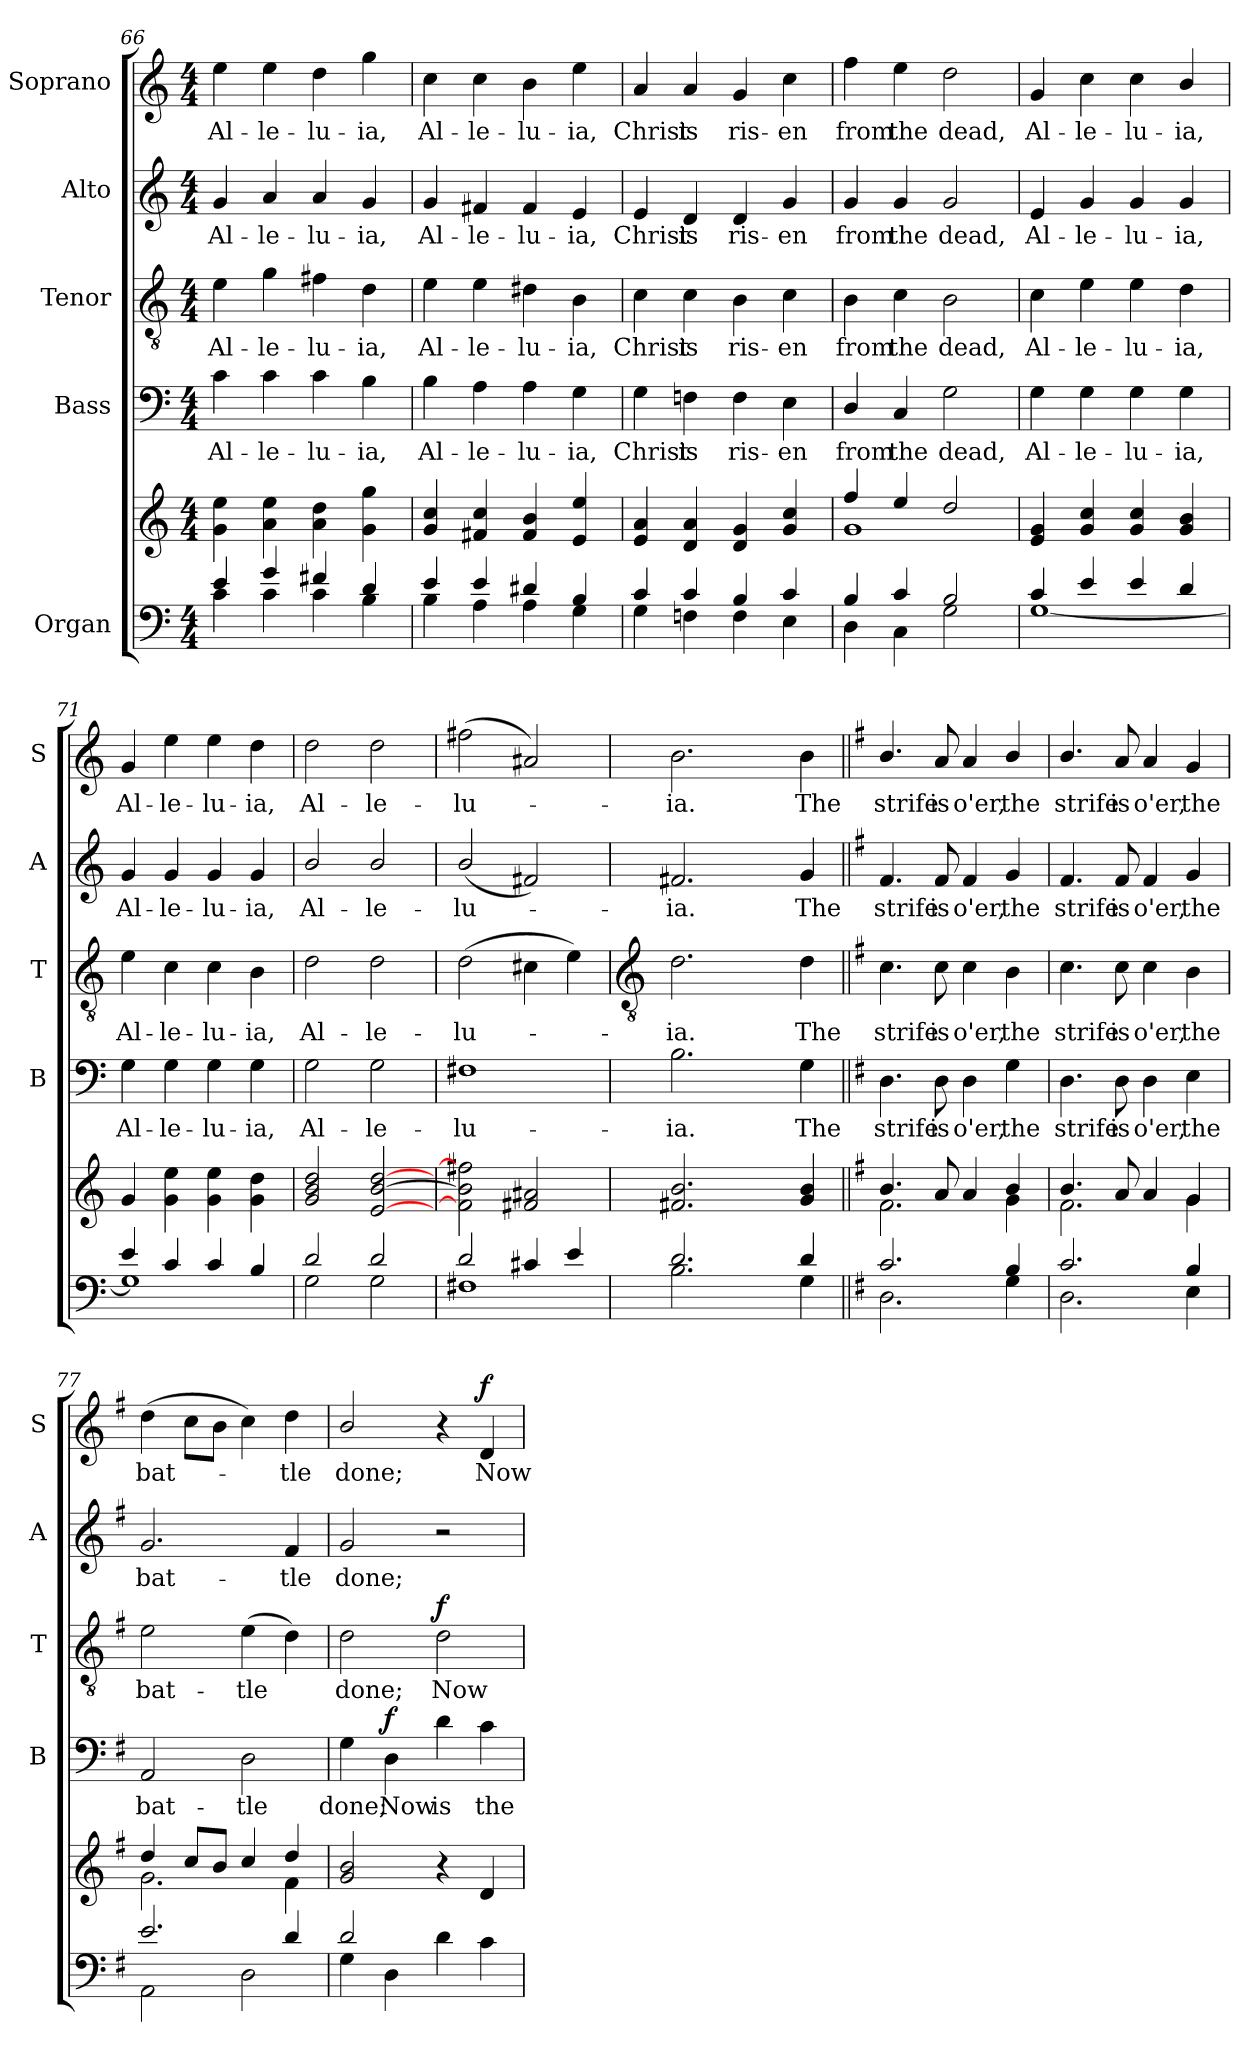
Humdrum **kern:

**kern	**kern	**kern	**text	**dynam	**kern	**text	**dynam	**kern	**text	**kern	**text	**dynam
*part5	*part5	*part4	*part4	*part4	*part3	*part3	*part3	*part2	*part2	*part1	*part1	*part1
*staff6	*staff5	*staff4	*staff4	*staff4	*staff3	*staff3	*staff3	*staff2	*staff2	*staff1	*staff1	*staff1
*I"Organ	*	*I"Bass	*	*	*I"Tenor	*	*	*I"Alto	*	*I"Soprano	*	*
*	*	*I'B	*	*	*I'T	*	*	*I'A	*	*I'S	*	*
!!LO:LB:g=z
*clefF4	*clefG2	*clefF4	*	*	*clefGv2	*	*	*clefG2	*	*clefG2	*	*
*k[]	*k[]	*k[]	*	*	*k[]	*	*	*k[]	*	*k[]	*	*
*C:	*C:	*C:	*	*	*C:	*	*	*C:	*	*C:	*	*
*M4/4	*M4/4	*M4/4	*	*	*M4/4	*	*	*M4/4	*	*M4/4	*	*
=66	=66	=66	=66	=66	=66	=66	=66	=66	=66	=66	=66	=66
*^	*^	*	*	*	*	*	*	*	*	*	*	*
*	*	*	*^	*	*	*	*	*	*	*	*	*	*	*
!	!	!	!	!	!	!LO:LY:b	!	!	!LO:LY:b	!	!	!LO:LY:b	!	!LO:LY:b	!
4e/	4c\	4g\ 4ee\	4ryy	1ryy	4c\	Al-	.	4e\	Al-	.	4g/	Al-	4ee\	Al-	.
!	!	!	!	!	!	!LO:LY:b	!	!	!LO:LY:b	!	!	!LO:LY:b	!	!LO:LY:b	!
4g/	4c\	4a\ 4ee\	4ryy	.	4c\	-le-	.	4g\	-le-	.	4a/	-le-	4ee\	-le-	.
!	!	!	!	!	!	!LO:LY:b	!	!	!LO:LY:b	!	!	!LO:LY:b	!	!LO:LY:b	!
4f#X/	4c\	4a\ 4dd\	4ryy	.	4c\	-lu-	.	4f#X\	-lu-	.	4a/	-lu-	4dd\	-lu-	.
!	!	!	!	!	!	!LO:LY:b	!	!	!LO:LY:b	!	!	!LO:LY:b	!	!LO:LY:b	!
4d/	4B\	4g\ 4gg\	4ryy	.	4B\	-ia,	.	4d\	-ia,	.	4g/	-ia,	4gg\	-ia,	.
=67	=67	=67	=67	=67	=67	=67	=67	=67	=67	=67	=67	=67	=67	=67	=67
!	!	!	!	!	!	!LO:LY:b	!	!	!LO:LY:b	!	!	!LO:LY:b	!	!LO:LY:b	!
4e/	4B\	4g/ 4cc/	4ryy	1ryy	4B\	Al-	.	4e\	Al-	.	4g/	Al-	4cc\	Al-	.
!	!	!	!	!	!	!LO:LY:b	!	!	!LO:LY:b	!	!	!LO:LY:b	!	!LO:LY:b	!
4e/	4A\	4f#X/ 4cc/	4ryy	.	4A\	-le-	.	4e\	-le-	.	4f#X/	-le-	4cc\	-le-	.
!	!	!	!	!	!	!LO:LY:b	!	!	!LO:LY:b	!	!	!LO:LY:b	!	!LO:LY:b	!
4d#X/	4A\	4f#/ 4b/	4ryy	.	4A\	-lu-	.	4d#X\	-lu-	.	4f#/	-lu-	4b\	-lu-	.
!	!	!	!	!	!	!LO:LY:b	!	!	!LO:LY:b	!	!	!LO:LY:b	!	!LO:LY:b	!
4B/	4G\	4e/ 4ee/	4ryy	.	4G\	-ia,	.	4B\	-ia,	.	4e/	-ia,	4ee\	-ia,	.
=68	=68	=68	=68	=68	=68	=68	=68	=68	=68	=68	=68	=68	=68	=68	=68
!	!	!	!	!	!	!LO:LY:b	!	!	!LO:LY:b	!	!	!LO:LY:b	!	!LO:LY:b	!
4c/	4G\	4e/ 4a/	2.ryy	1ryy	4G\	Christ	.	4c\	Christ	.	4e/	Christ	4a/	Christ	.
!	!	!	!	!	!	!LO:LY:b	!	!	!LO:LY:b	!	!	!LO:LY:b	!	!LO:LY:b	!
4c/	4Fn\	4d/ 4a/	.	.	4Fn\	is	.	4c\	is	.	4d/	is	4a/	is	.
!	!	!	!	!	!	!LO:LY:b	!	!	!LO:LY:b	!	!	!LO:LY:b	!	!LO:LY:b	!
4B/	4F\	4d/ 4g/	.	.	4F\	ris-	.	4B\	ris-	.	4d/	ris-	4g/	ris-	.
!	!	!	!	!	!	!LO:LY:b	!	!	!LO:LY:b	!	!	!LO:LY:b	!	!LO:LY:b	!
4c/	4E\	4g/ 4cc/	4ryy	.	4E\	-en	.	4c\	-en	.	4g/	-en	4cc\	-en	.
=69	=69	=69	=69	=69	=69	=69	=69	=69	=69	=69	=69	=69	=69	=69	=69
!	!	!	!	!	!	!LO:LY:b	!	!	!LO:LY:b	!	!	!LO:LY:b	!	!LO:LY:b	!
4B/	4D\	4ff/	1g\	1ryy	4D/	from	.	4B\	from	.	4g/	from	4ff\	from	.
!	!	!	!	!	!	!LO:LY:b	!	!	!LO:LY:b	!	!	!LO:LY:b	!	!LO:LY:b	!
4c/	4C\	4ee/	.	.	4C/	the	.	4c\	the	.	4g/	the	4ee\	the	.
!	!	!	!	!	!	!LO:LY:b	!	!	!LO:LY:b	!	!	!LO:LY:b	!	!LO:LY:b	!
2B/	2G\	2dd/	.	.	2G\	dead,	.	2B\	dead,	.	2g/	dead,	2dd\	dead,	.
=70	=70	=70	=70	=70	=70	=70	=70	=70	=70	=70	=70	=70	=70	=70	=70
!	!	!	!	!	!	!LO:LY:b	!	!	!LO:LY:b	!	!	!LO:LY:b	!	!LO:LY:b	!
4c/	[1G\	4e/ 4g/	4ryy	1ryy	4G\	Al-	.	4c\	Al-	.	4e/	Al-	4g/	Al-	.
!	!	!	!	!	!	!LO:LY:b	!	!	!LO:LY:b	!	!	!LO:LY:b	!	!LO:LY:b	!
4e/	.	4g/ 4cc/	4ryy	.	4G\	-le-	.	4e\	-le-	.	4g/	-le-	4cc\	-le-	.
!	!	!	!	!	!	!LO:LY:b	!	!	!LO:LY:b	!	!	!LO:LY:b	!	!LO:LY:b	!
4e/	.	4g/ 4cc/	4ryy	.	4G\	-lu-	.	4e\	-lu-	.	4g/	-lu-	4cc\	-lu-	.
!	!	!	!	!	!	!LO:LY:b	!	!	!LO:LY:b	!	!	!LO:LY:b	!	!LO:LY:b	!
4d/	.	4g/ 4b/	4ryy	.	4G\	-ia,	.	4d\	-ia,	.	4g/	-ia,	4b/	-ia,	.
=71	=71	=71	=71	=71	=71	=71	=71	=71	=71	=71	=71	=71	=71	=71	=71
!	!	!	!	!	!	!LO:LY:b	!	!	!LO:LY:b	!	!	!LO:LY:b	!	!LO:LY:b	!
4e/	1G\]	4g/	1ryy	1ryy	4G\	Al-	.	4e\	Al-	.	4g/	Al-	4g/	Al-	.
!	!	!	!	!	!	!LO:LY:b	!	!	!LO:LY:b	!	!	!LO:LY:b	!	!LO:LY:b	!
4c/	.	4g\ 4ee\	.	.	4G\	-le-	.	4c\	-le-	.	4g/	-le-	4ee\	-le-	.
!	!	!	!	!	!	!LO:LY:b	!	!	!LO:LY:b	!	!	!LO:LY:b	!	!LO:LY:b	!
4c/	.	4g\ 4ee\	.	.	4G\	-lu-	.	4c\	-lu-	.	4g/	-lu-	4ee\	-lu-	.
!	!	!	!	!	!	!LO:LY:b	!	!	!LO:LY:b	!	!	!LO:LY:b	!	!LO:LY:b	!
4B/	.	4g\ 4dd\	.	.	4G\	-ia,	.	4B\	-ia,	.	4g/	-ia,	4dd\	-ia,	.
=72	=72	=72	=72	=72	=72	=72	=72	=72	=72	=72	=72	=72	=72	=72	=72
!	!	!	!	!	!	!LO:LY:b	!	!	!LO:LY:b	!	!	!LO:LY:b	!	!LO:LY:b	!
2d/	2G\	2g/ 2b/ 2dd/	1ryy	1ryy	2G\	Al-	.	2d\	Al-	.	2b/	Al-	2dd\	Al-	.
!	!	!	!	!	!	!LO:LY:b	!	!	!LO:LY:b	!	!	!LO:LY:b	!	!LO:LY:b	!
2d/	2G\	[2e/ [2b/ [2dd/	.	.	2G\	-le-	.	2d\	-le-	.	2b/	-le-	2dd\	-le-	.
=73	=73	=73	=73	=73	=73	=73	=73	=73	=73	=73	=73	=73	=73	=73	=73
!	!	!	!	!	!	!LO:LY:b	!	!	!LO:LY:b	!	!	!LO:LY:b	!	!LO:LY:b	!
2d/	1F#X\	2f#\] 2b\] 2ff#X\]	1ryy	1ryy	1F#X	-lu-	.	(>2d\	-lu-	.	(<2b/	-lu-	(2ff#X\	-lu-	.
4c#X/	.	2f#/ 2a#X/	.	.	.	.	.	4c#X\	.	.	2f#X/)	.	2a#X/)	.	.
4e/	.	.	.	.	.	.	.	4e\)	.	.	.	.	.	.	.
*	*	*v	*v	*v	*	*	*	*	*	*	*	*	*	*	*
!!LO:LB:g=z
=74	=74	=74	=74	=74	=74	=74	=74	=74	=74	=74	=74	=74	=74
*	*	*	*	*	*	*clefGv2	*	*	*	*	*	*	*
*	*	*^	*	*	*	*	*	*	*	*	*	*	*
!	!	!	!	!	!LO:LY:b	!	!	!LO:LY:b	!	!	!LO:LY:b	!	!LO:LY:b	!
2.d/	2.B\	2.f#X/ 2.b/	4ryy	2.B\	-ia.	.	2.d\	ia.	.	2.f#X/	ia.	2.b\	ia.	.
.	.	.	4ryy	.	.	.	.	.	.	.	.	.	.	.
.	.	.	4ryy	.	.	.	.	.	.	.	.	.	.	.
!	!	!	!	!	!LO:LY:b	!	!	!LO:LY:b	!	!	!LO:LY:b	!	!LO:LY:b	!
4d/	4G\	4g/ 4b/	4ryy	4G\	The	.	4d\	The	.	4g/	The	4b\	The	.
=75||	=75||	=75||	=75||	=75||	=75||	=75||	=75||	=75||	=75||	=75||	=75||	=75||	=75||	=75||
*k[f#]	*	*k[f#]	*	*k[f#]	*	*	*k[f#]	*	*	*k[f#]	*	*k[f#]	*	*
*G:	*	*G:	*	*G:	*	*	*G:	*	*	*G:	*	*G:	*	*
!	!	!	!	!	!LO:LY:b	!	!	!LO:LY:b	!	!	!LO:LY:b	!	!LO:LY:b	!
2.c/	2.D\	4.b/	2.f#\	4.D\	strife	.	4.c\	strife	.	4.f#/	strife	4.b/	strife	.
!	!	!	!	!	!LO:LY:b	!	!	!LO:LY:b	!	!	!LO:LY:b	!	!LO:LY:b	!
.	.	8a/	.	8D\	is	.	8c\	is	.	8f#/	is	8a/	is	.
!	!	!	!	!	!LO:LY:b	!	!	!LO:LY:b	!	!	!LO:LY:b	!	!LO:LY:b	!
.	.	4a/	.	4D\	o'er,	.	4c\	o'er,	.	4f#/	o'er,	4a/	o'er,	.
!	!	!	!	!	!LO:LY:b	!	!	!LO:LY:b	!	!	!LO:LY:b	!	!LO:LY:b	!
4B/	4G\	4b/	4g\	4G\	the	.	4B\	the	.	4g/	the	4b/	the	.
=76	=76	=76	=76	=76	=76	=76	=76	=76	=76	=76	=76	=76	=76	=76
!	!	!	!	!	!LO:LY:b	!	!	!LO:LY:b	!	!	!LO:LY:b	!	!LO:LY:b	!
2.c/	2.D\	4.b/	2.f#\	4.D\	strife	.	4.c\	strife	.	4.f#/	strife	4.b/	strife	.
!	!	!	!	!	!LO:LY:b	!	!	!LO:LY:b	!	!	!LO:LY:b	!	!LO:LY:b	!
.	.	8a/	.	8D\	is	.	8c\	is	.	8f#/	is	8a/	is	.
!	!	!	!	!	!LO:LY:b	!	!	!LO:LY:b	!	!	!LO:LY:b	!	!LO:LY:b	!
.	.	4a/	.	4D\	o'er,	.	4c\	o'er,	.	4f#/	o'er,	4a/	o'er,	.
!	!	!	!	!	!LO:LY:b	!	!	!LO:LY:b	!	!	!LO:LY:b	!	!LO:LY:b	!
4B/	4E\	4g/	4g\	4E\	the	.	4B\	the	.	4g/	the	4g/	the	.
=77	=77	=77	=77	=77	=77	=77	=77	=77	=77	=77	=77	=77	=77	=77
!	!	!	!	!	!LO:LY:b	!	!	!LO:LY:b	!	!	!LO:LY:b	!	!LO:LY:b	!
2.e/	2AA\	4dd/	2.g\	2AA/	bat-	.	2e\	bat-	.	2.g/	bat-	(>4dd\	bat-	.
.	.	8cc/L	.	.	.	.	.	.	.	.	.	8cc\L	.	.
.	.	8b/J	.	.	.	.	.	.	.	.	.	8b\J	.	.
!	!	!	!	!	!LO:LY:b	!	!	!LO:LY:b	!	!	!	!	!	!
.	2D\	4cc/	.	2D\	-tle	.	(>4e\	-tle	.	.	.	4cc\)	.	.
!	!	!	!	!	!	!	!	!	!	!	!LO:LY:b	!	!LO:LY:b	!
4d/	.	4dd/	4f#\	.	.	.	4d\)	.	.	4f#/	-tle	4dd\	tle	.
=78	=78	=78	=78	=78	=78	=78	=78	=78	=78	=78	=78	=78	=78	=78
!	!	!	!	!	!LO:LY:b	!	!	!LO:LY:b	!	!	!LO:LY:b	!	!LO:LY:b	!
2d/	4G\	2g/ 2b/	4ryy	4G\	done;	.	2d\	done;	.	2g/	done;	2b/	done;	.
!	!	!	!	!	!LO:LY:b	!LO:DY:b	!	!	!	!	!	!	!	!
.	4D\	.	4ryy	4D\	Now	f	.	.	.	.	.	.	.	.
!	!	!	!	!	!LO:LY:b	!	!	!LO:LY:b	!LO:DY:b	!	!	!	!	!
4ryy	4d\	4r	4ryy	4d\	is	.	2d\	Now	f	2r	.	4r	.	.
!	!	!	!	!	!LO:LY:b	!	!	!	!	!	!	!	!LO:LY:b	!LO:DY:b
4ryy	4c\	4d/	4ryy	4c\	the	.	.	.	.	.	.	4d/	Now	f
*v	*v	*	*	*	*	*	*	*	*	*	*	*	*	*
*	*v	*v	*	*	*	*	*	*	*	*	*	*	*
=	=	=	=	=	=	=	=	=	=	=	=	=
*-	*-	*-	*-	*-	*-	*-	*-	*-	*-	*-	*-	*-
